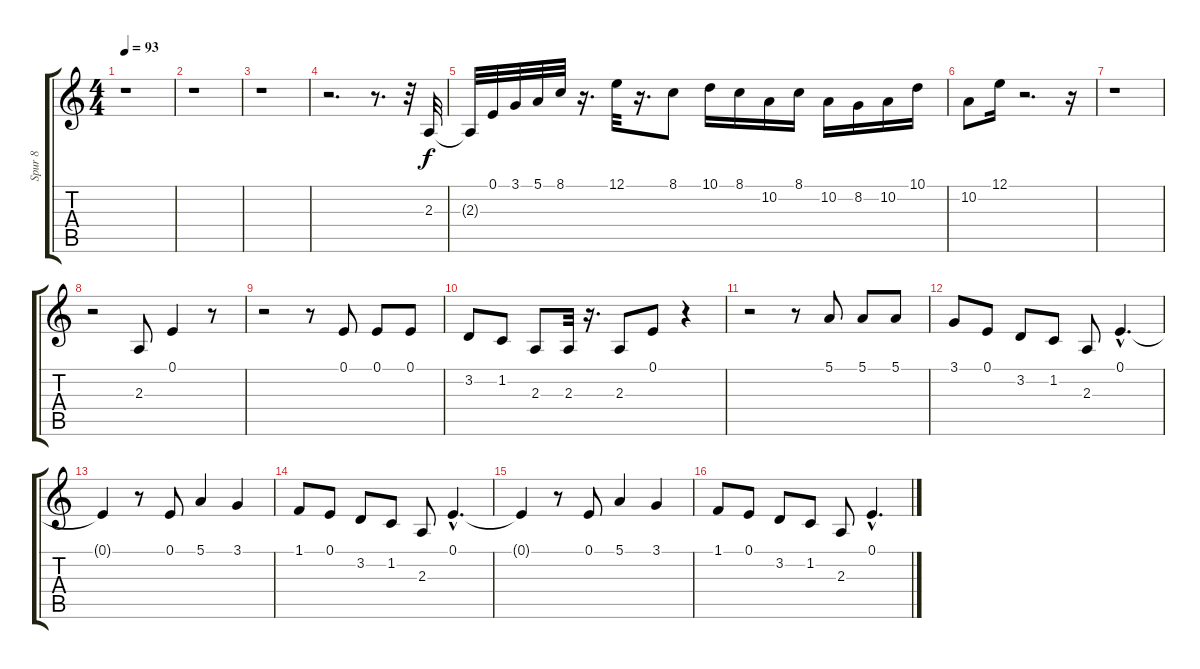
\track ("Spur 8" "Spur 8") {instrument tenorsax}
\staff {score tabs}
\tuning (E4 B3 G3 D3 A2 E2) {hide}
\ts (4 4)
\tempo 93
\clef g2
\ks c
r.1{dy f} |
r.1 |
r.1 |
r.2{d} r.8{d} r.32 2.3.32 |
2.3{t}.32 0.1.32 3.1.32 5.1.32 8.1.32 r.16{d} 12.1.32 r.16{d} 8.1.8 10.1.16 8.1.16 10.2.16 8.1.16 10.2.16 8.2.16 10.2.16 10.1.16 |
10.2.8 12.1.16 r.2{d} r.16 |
r.1 |
r.2 2.3.8 0.1.4 r.8 |
r.2 r.8 0.1.8 0.1.8 0.1.8 |
3.2.8 1.2.8 2.3.8 2.3.32 r.16{d} 2.3.8 0.1.8 r.4 |
r.2 r.8 5.1.8 5.1.8 5.1.8 |
3.1.8 0.1.8 3.2.8 1.2.8 2.3.8 0.1{hac}.4{d} |
0.1{t}.4 r.8 0.1.8 5.1.4 3.1.4 |
1.1.8 0.1.8 3.2.8 1.2.8 2.3.8 0.1{hac}.4{d} |
0.1{t}.4 r.8 0.1.8 5.1.4 3.1.4 |
1.1.8 0.1.8 3.2.8 1.2.8 2.3.8 0.1{hac}.4{d}
